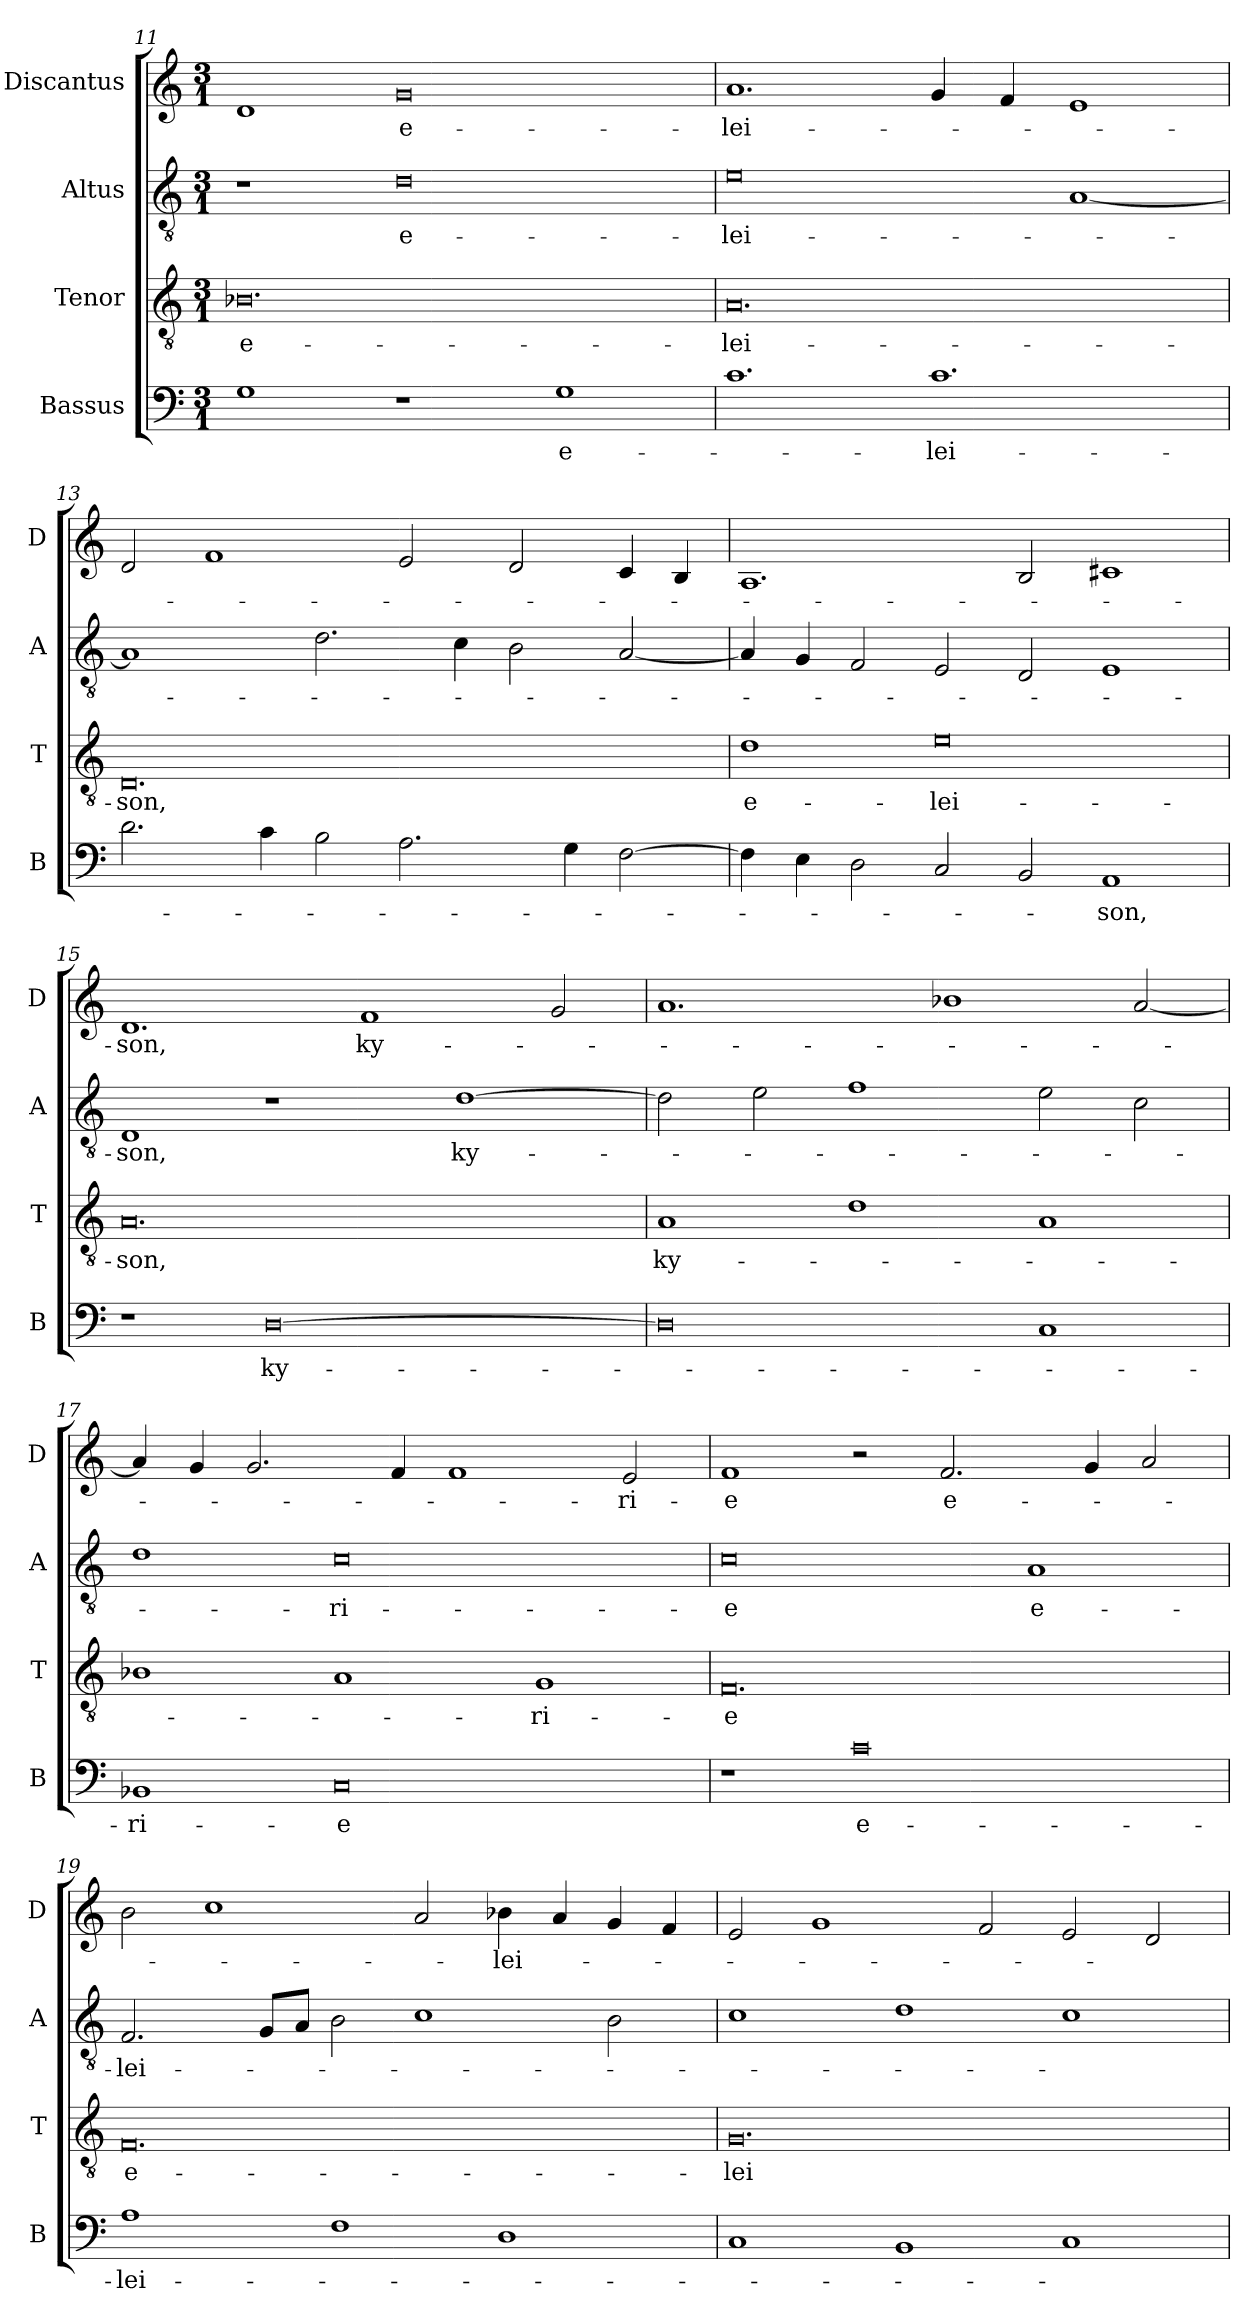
**kern	**text	**kern	**text	**kern	**text	**kern	**text
*part4	*part4	*part3	*part3	*part2	*part2	*part1	*part1
*staff4	*staff4	*staff3	*staff3	*staff2	*staff2	*staff1	*staff1
*I"Bassus	*	*I"Tenor	*	*I"Altus	*	*I"Discantus	*
*I'B	*	*I'T	*	*I'A	*	*I'D	*
*clefF4	*	*clefGv2	*	*clefGv2	*	*clefG2	*
*k[]	*	*k[]	*	*k[]	*	*k[]	*
*M3/1	*	*M3/1	*	*M3/1	*	*M3/1	*
=11	=11	=11	=11	=11	=11	=11	=11
1G	.	0.B-X	e-	1r	.	1d	.
1r	.	.	.	0d	e-	0g	e-
1G	e-	.	.	.	.	.	.
=12	=12	=12	=12	=12	=12	=12	=12
1.c	.	0.A	-lei-	0e	-lei-	1.a	-lei-
1.c	-lei-	.	.	.	.	4g	.
.	.	.	.	.	.	4f	.
.	.	.	.	[1A	.	1e	.
=13	=13	=13	=13	=13	=13	=13	=13
2.d	.	0.D	-son,	1A]	.	2d	.
.	.	.	.	.	.	1f	.
4c	.	.	.	.	.	.	.
2B	.	.	.	2.d	.	.	.
2.A	.	.	.	.	.	2e	.
.	.	.	.	4c	.	.	.
.	.	.	.	2B	.	2d	.
4G	.	.	.	.	.	.	.
[2F	.	.	.	[2A	.	4c	.
.	.	.	.	.	.	4B	.
=14	=14	=14	=14	=14	=14	=14	=14
4F]	.	1d	e-	4A]	.	1.A	.
4E	.	.	.	4G	.	.	.
2D	.	.	.	2F	.	.	.
2C	.	0e	-lei-	2E	.	.	.
2BB	.	.	.	2D	.	2B	.
1AA	-son,	.	.	1E	.	1c#X	.
=15	=15	=15	=15	=15	=15	=15	=15
1r	.	0.A	-son,	1D	-son,	1.d	-son,
[0D	ky-	.	.	1r	.	.	.
.	.	.	.	.	.	1f	ky-
.	.	.	.	[1d	ky-	.	.
.	.	.	.	.	.	2g	.
=16	=16	=16	=16	=16	=16	=16	=16
0D]	.	1A	ky-	2d]	.	1.a	.
.	.	.	.	2e	.	.	.
.	.	1d	.	1f	.	.	.
.	.	.	.	.	.	1b-X	.
1C	.	1A	.	2e	.	.	.
.	.	.	.	2c	.	[2a	.
=17	=17	=17	=17	=17	=17	=17	=17
1BB-X	-ri-	1B-X	.	1d	.	4a]	.
.	.	.	.	.	.	4g	.
.	.	.	.	.	.	2.g	.
0C	-e	1A	.	0c	-ri-	.	.
.	.	.	.	.	.	4f	.
.	.	.	.	.	.	1f	.
.	.	1G	-ri-	.	.	.	.
.	.	.	.	.	.	2e	-ri-
=18	=18	=18	=18	=18	=18	=18	=18
1r	.	0.F	-e	0c	-e	1f	-e
0c	e-	.	.	.	.	2r	.
.	.	.	.	.	.	2.f	e-
.	.	.	.	1A	e-	.	.
.	.	.	.	.	.	4g	.
.	.	.	.	.	.	2a	.
=19	=19	=19	=19	=19	=19	=19	=19
1A	-lei-	0.F	e-	2.F	-lei-	2b	.
.	.	.	.	.	.	1cc	.
.	.	.	.	8GL	.	.	.
.	.	.	.	8AJ	.	.	.
1F	.	.	.	2B	.	.	.
.	.	.	.	1c	.	2a	.
1D	.	.	.	.	.	4b-X	-lei-
.	.	.	.	.	.	4a	.
.	.	.	.	2B	.	4g	.
.	.	.	.	.	.	4f	.
=20	=20	=20	=20	=20	=20	=20	=20
1C	.	0.G	-lei-	1c	.	2e	.
.	.	.	.	.	.	1g	.
1BB	.	.	.	1d	.	.	.
.	.	.	.	.	.	2f	.
1C	.	.	.	1c	.	2e	.
.	.	.	.	.	.	2d	.
=	=	=	=	=	=	=	=
*-	*-	*-	*-	*-	*-	*-	*-
